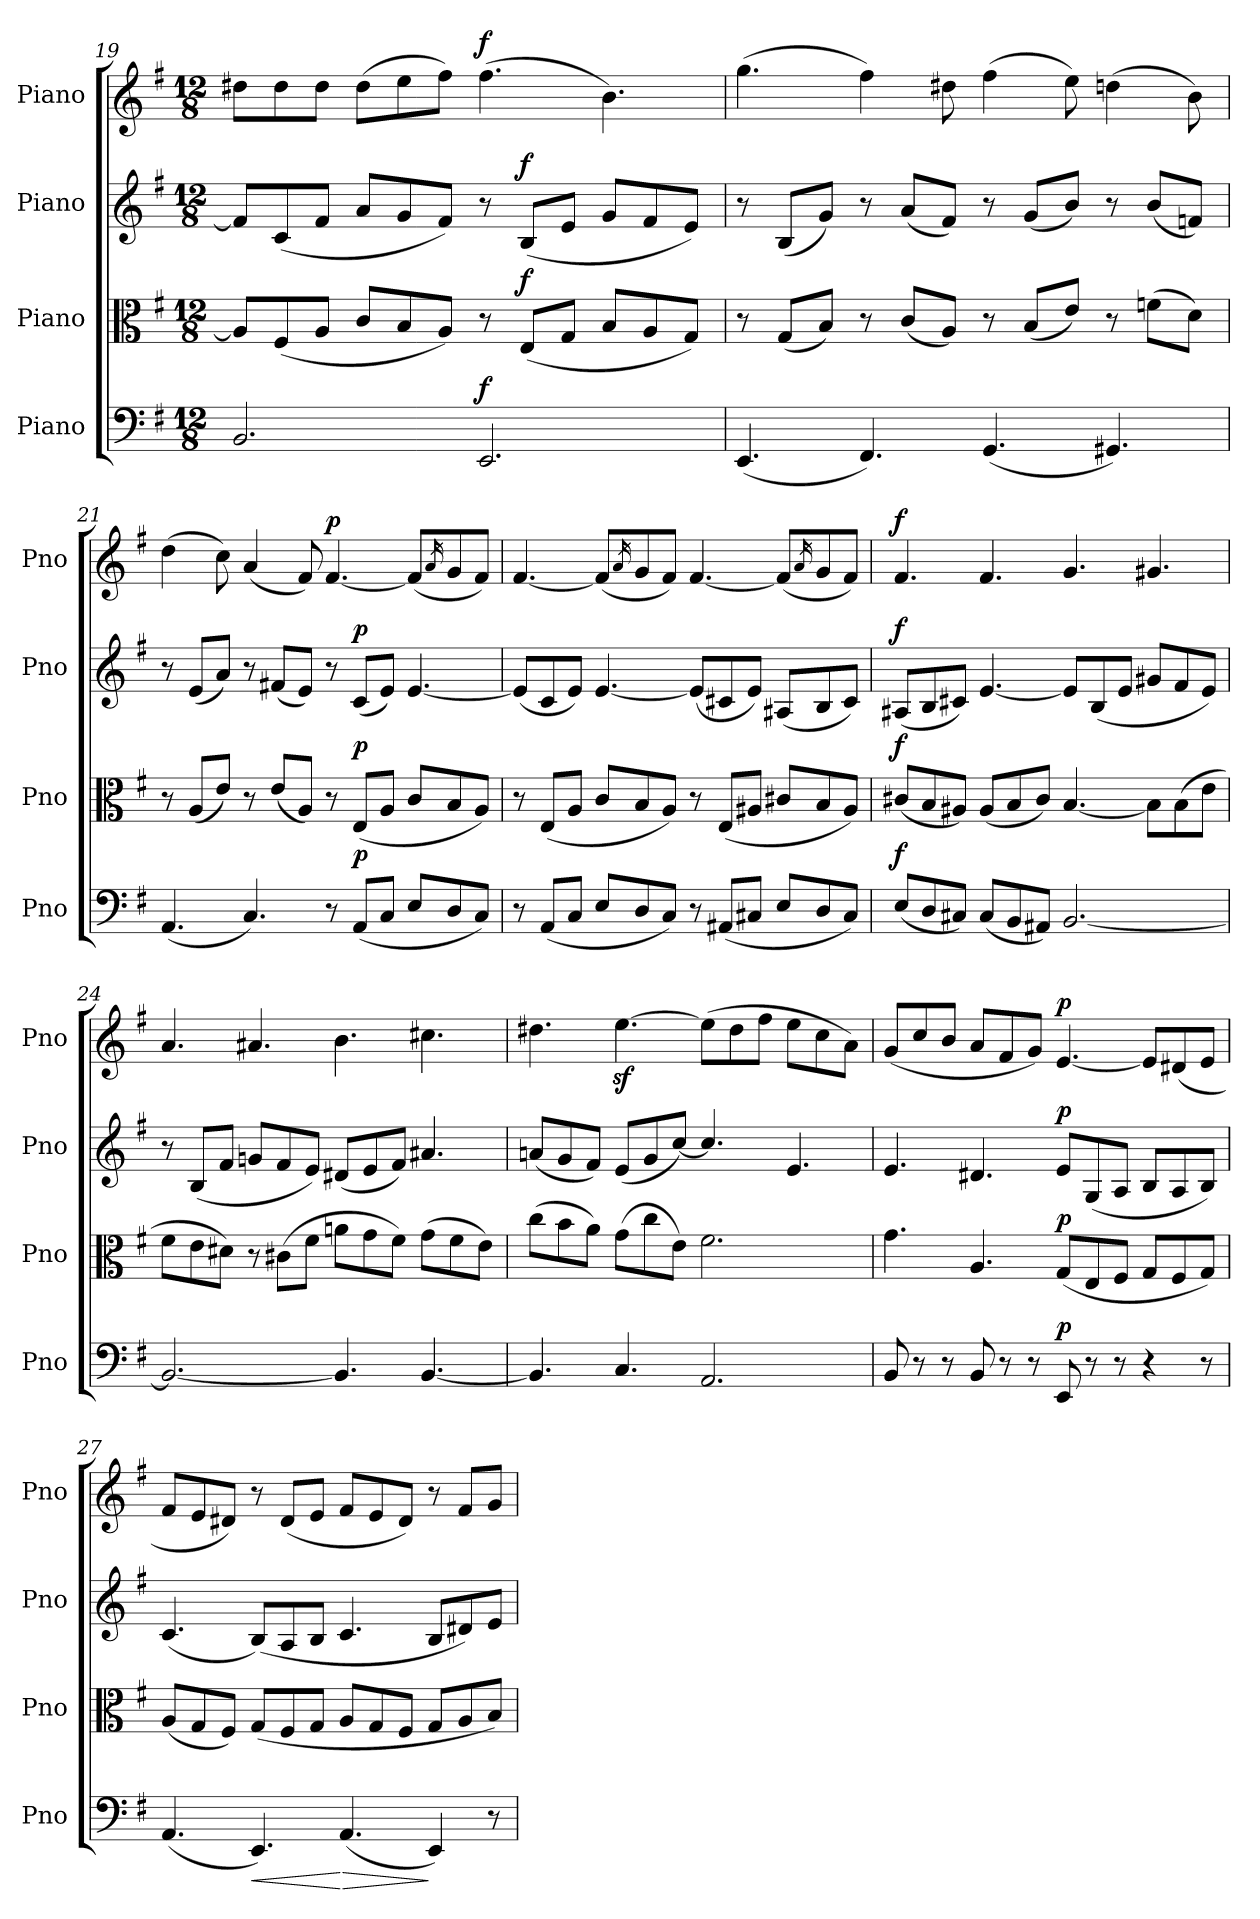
**kern	**dynam	**kern	**dynam	**kern	**dynam	**kern	**dynam
*part4	*part4	*part3	*part3	*part2	*part2	*part1	*part1
*staff4	*staff4	*staff3	*staff3	*staff2	*staff2	*staff1	*staff1
*I"Piano	*	*I"Piano	*	*I"Piano	*	*I"Piano	*
*I'Pno	*	*I'Pno	*	*I'Pno	*	*I'Pno	*
*clefF4	*	*clefC3	*	*clefG2	*	*clefG2	*
*k[f#]	*	*k[f#]	*	*k[f#]	*	*k[f#]	*
*M12/8	*	*M12/8	*	*M12/8	*	*M12/8	*
=19	=19	=19	=19	=19	=19	=19	=19
2.BB/	.	8A/L]	.	8f#/L]	.	8dd#X\L	.
.	.	(8F#/	.	(8c/	.	8dd#\	.
.	.	8A/J	.	8f#/J	.	8dd#\J	.
.	.	8c/L	.	8a/L	.	(8dd#\L	.
.	.	8B/	.	8g/	.	8ee\	.
.	.	8A/J)	.	8f#/J)	.	8ff#\J)	.
!	!LO:DY:a	!	!	!	!	!	!LO:DY:a
2.EE/	f	8r	.	8r	.	(4.ff#\	f
!	!	!	!LO:DY:a	!	!LO:DY:a	!	!
.	.	(8E/L	f	(8B/L	f	.	.
.	.	8G/J	.	8e/J	.	.	.
.	.	8B/L	.	8g/L	.	4.b\)	.
.	.	8A/	.	8f#/	.	.	.
.	.	8G/J)	.	8e/J)	.	.	.
=20	=20	=20	=20	=20	=20	=20	=20
(4.EE/	.	8r	.	8r	.	(4.gg\	.
.	.	(8G/L	.	(8B/L	.	.	.
.	.	8B/J)	.	8g/J)	.	.	.
4.FF#/)	.	8r	.	8r	.	4ff#\)	.
.	.	(8c/L	.	(8a/L	.	.	.
.	.	8A/J)	.	8f#/J)	.	8dd#X\	.
(4.GG/	.	8r	.	8r	.	(4ff#\	.
.	.	(8B/L	.	(8g/L	.	.	.
.	.	8e/J)	.	8b/J)	.	8ee\)	.
4.GG#X/)	.	8r	.	8r	.	(4ddn\	.
.	.	(8fn\L	.	(8b/L	.	.	.
.	.	8d\J)	.	8fn/J)	.	8b\)	.
!!LO:PB:g=z
=21	=21	=21	=21	=21	=21	=21	=21
(4.AA/	.	8r	.	8r	.	(4dd\	.
.	.	(8A/L	.	(8e/L	.	.	.
.	.	8e/J)	.	8a/J)	.	8cc\)	.
4.C/)	.	8r	.	8r	.	(4a/	.
.	.	(8e/L	.	(8f#X/L	.	.	.
.	.	8A/J)	.	8e/J)	.	8f#/)	.
!	!	!	!	!	!	!	!LO:DY:a
8r	.	8r	.	8r	.	[4.f#/	p
!	!LO:DY:a	!	!LO:DY:a	!	!LO:DY:a	!	!
(8AA/L	p	(8E/L	p	(8c/L	p	.	.
8C/J	.	8A/J	.	8e/J)	.	.	.
8E/L	.	8c/L	.	[4.e/	.	(8f#/L]	.
.	.	.	.	.	.	16qa/	.
8D/	.	8B/	.	.	.	8g/	.
8C/J)	.	8A/J)	.	.	.	8f#/J)	.
=22	=22	=22	=22	=22	=22	=22	=22
8r	.	8r	.	(8e/L]	.	[4.f#/	.
(8AA/L	.	(8E/L	.	8c/	.	.	.
8C/J	.	8A/J	.	8e/J)	.	.	.
8E/L	.	8c/L	.	[4.e/	.	(8f#/L]	.
.	.	.	.	.	.	16qa/	.
8D/	.	8B/	.	.	.	8g/	.
8C/J)	.	8A/J)	.	.	.	8f#/J)	.
8r	.	8r	.	(8e/L]	.	[4.f#/	.
(8AA#X/L	.	(8E/L	.	8c#X/	.	.	.
8C#X/J	.	8A#X/J	.	8e/J)	.	.	.
8E/L	.	8c#X/L	.	(8A#X/L	.	(8f#/L]	.
.	.	.	.	.	.	16qa/	.
8D/	.	8B/	.	8B/	.	8g/	.
8C#/J)	.	8A#/J)	.	8c#/J)	.	8f#/J)	.
=23	=23	=23	=23	=23	=23	=23	=23
!	!LO:DY:a	!	!LO:DY:a	!	!LO:DY:a	!	!LO:DY:a
(8E/L	f	(8c#X/L	f	(8A#X/L	f	4.f#/	f
8D/	.	8B/	.	8B/	.	.	.
8C#X/J)	.	8A#X/J)	.	8c#X/J)	.	.	.
(8C#/L	.	(8A#/L	.	[4.e/	.	4.f#/	.
8BB/	.	8B/	.	.	.	.	.
8AA#X/J)	.	8c#/J)	.	.	.	.	.
[2.BB/	.	[4.B/	.	8e/L]	.	4.g/	.
.	.	.	.	(8B/	.	.	.
.	.	.	.	8e/J	.	.	.
.	.	8B\L]	.	8g#X/L	.	4.g#X/	.
.	.	(8B\	.	8f#/	.	.	.
.	.	8e\J	.	8e/J)	.	.	.
=24	=24	=24	=24	=24	=24	=24	=24
2.BB/_	.	8f#\L	.	8r	.	4.a/	.
.	.	8e\	.	(8B/L	.	.	.
.	.	8d#X\J)	.	8f#/J	.	.	.
.	.	8r	.	8gn/L	.	4.a#X/	.
.	.	(8c#X\L	.	8f#/	.	.	.
.	.	8f#\J	.	8e/J)	.	.	.
4.BB/]	.	8an\L	.	(8d#X/L	.	4.b\	.
.	.	8g\	.	8e/	.	.	.
.	.	8f#\J)	.	8f#/J)	.	.	.
[4.BB/	.	(8g\L	.	4.a#X/	.	4.cc#X\	.
.	.	8f#\	.	.	.	.	.
.	.	8e\J)	.	.	.	.	.
=25	=25	=25	=25	=25	=25	=25	=25
4.BB/]	.	(8cc\L	.	(8an/L	.	4.dd#X\	.
.	.	8b\	.	8g/	.	.	.
.	.	8a\J)	.	8f#/J)	.	.	.
4.C/	.	(8g\L	.	(8e/L	.	[4.eez<\	.
.	.	8cc\	.	8g/	.	.	.
.	.	8e\J)	.	[8cc/J)	.	.	.
2.AA/	.	2.f#\	.	4.cc/]	.	(8ee\L]	.
.	.	.	.	.	.	8dd#\	.
.	.	.	.	.	.	8ff#\J	.
.	.	.	.	4.e/	.	8ee\L	.
.	.	.	.	.	.	8cc\	.
.	.	.	.	.	.	8a\J)	.
!!LO:LB:g=z
=26	=26	=26	=26	=26	=26	=26	=26
8BB/	.	4.g\	.	4.e/	.	(8g/L	.
8r	.	.	.	.	.	8cc/	.
8r	.	.	.	.	.	8b/J	.
8BB/	.	4.A/	.	4.d#X/	.	8a/L	.
8r	.	.	.	.	.	8f#/	.
8r	.	.	.	.	.	8g/J)	.
!	!LO:DY:a	!	!LO:DY:a	!	!LO:DY:a	!	!LO:DY:a
8EE/	p	(8G/L	p	8e/L	p	[4.e/	p
8r	.	8E/	.	(8G/	.	.	.
8r	.	8F#/J	.	8A/J	.	.	.
4r	.	8G/L	.	8B/L	.	8e/L]	.
.	.	8F#/	.	8A/	.	(8d#X/	.
8r	.	8G/J)	.	8B/J)	.	8e/J	.
=27	=27	=27	=27	=27	=27	=27	=27
(4.AA/	.	(8A/L	.	(4.c/	.	8f#/L	.
.	.	8G/	.	.	.	8e/	.
.	.	8F#/J)	.	.	.	8d#X/J)	.
!	!LO:HP:b	!	!	!	!	!	!
4.EE/)	<	(8G/L	.	(8B/L)	.	8r	.
.	.	8F#/	.	8A/	.	(8d#/L	.
.	.	8G/J	.	8B/J	.	8e/J	.
!	!LO:HP:n=1:b	!	!	!	!	!	!
(4.AA/	[ >	8A/L	.	4.c/	.	8f#/L	.
.	.	8G/	.	.	.	8e/	.
.	.	8F#/J	.	.	.	8d#/J)	.
4EE/)	]	8G/L	.	8B/L	.	8r	.
.	.	8A/	.	8d#X/)	.	8f#/L	.
8r	.	8B/J)	.	8e/J	.	8g/J	.
=	=	=	=	=	=	=	=
*-	*-	*-	*-	*-	*-	*-	*-
